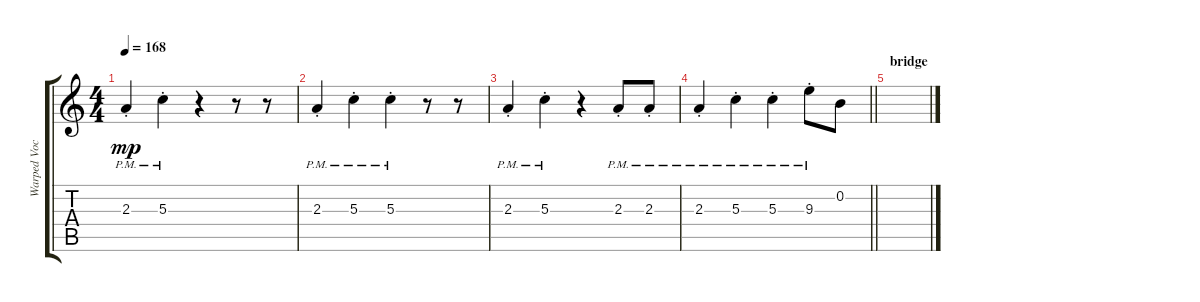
\track ("Warped Vocals" "Warped Voc") {instrument oboe}
\staff {score tabs}
\tuning (E5 B4 G4 D4 A3 E3) {hide}
\ts (4 4)
\tempo 168
\clef g2
\ks c
2.3{pm st}.4{dy mp} 5.3{pm st}.4 r.4 r.8 r.8 |
2.3{pm st}.4 5.3{pm st}.4 5.3{pm st}.4 r.8 r.8 |
2.3{pm st}.4 5.3{pm st}.4 r.4 2.3{pm st}.8 2.3{pm st}.8 |
\barLineRight lightlight
2.3{pm st}.4 5.3{pm st}.4 5.3{pm st}.4 9.3{pm st}.8 0.2.8 |
\section ("" "bridge")
